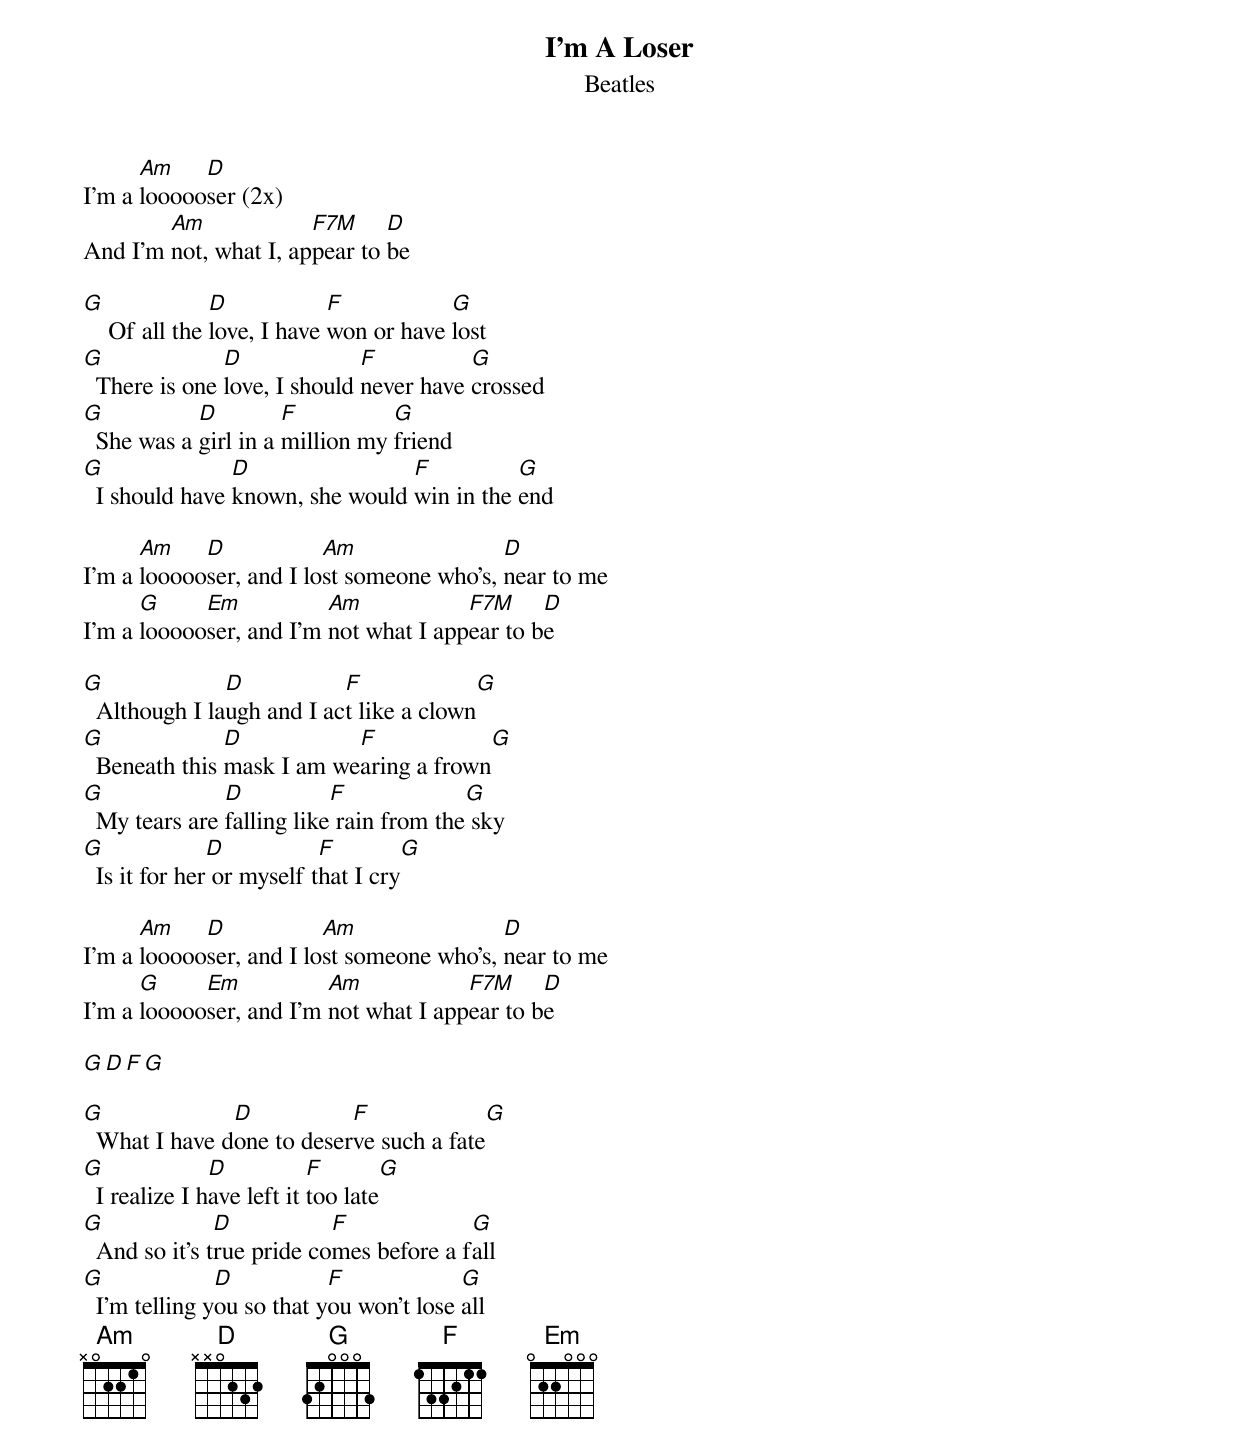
I'm A Loser
Beatles

      Am    D
I'm a loooooser (2x)
        Am             F7M     D
And I'm not, what I, appear to be

G              D            F           G
    Of all the love, I have won or have lost
G              D              F          G
  There is one love, I should never have crossed
G           D         F          G
  She was a girl in a million my friend
G               D                F          G
  I should have known, she would win in the end

      Am    D            Am                D
I'm a loooooser, and I lost someone who's, near to me
      G     Em           Am            F7M     D
I'm a loooooser, and I'm not what I appear to be

G              D           F             G
  Although I laugh and I act like a clown
G              D           F             G
  Beneath this mask I am wearing a frown
G              D           F             G
  My tears are falling like rain from the sky
G              D           F             G
  Is it for her or myself that I cry

      Am    D            Am                D
I'm a loooooser, and I lost someone who's, near to me
      G     Em           Am            F7M     D
I'm a loooooser, and I'm not what I appear to be

       G  D   F  G

G              D           F             G
  What I have done to deserve such a fate
G              D           F             G
  I realize I have left it too late
G              D           F             G
  And so it's true pride comes before a fall
G              D           F             G
  I'm telling you so that you won't lose all
